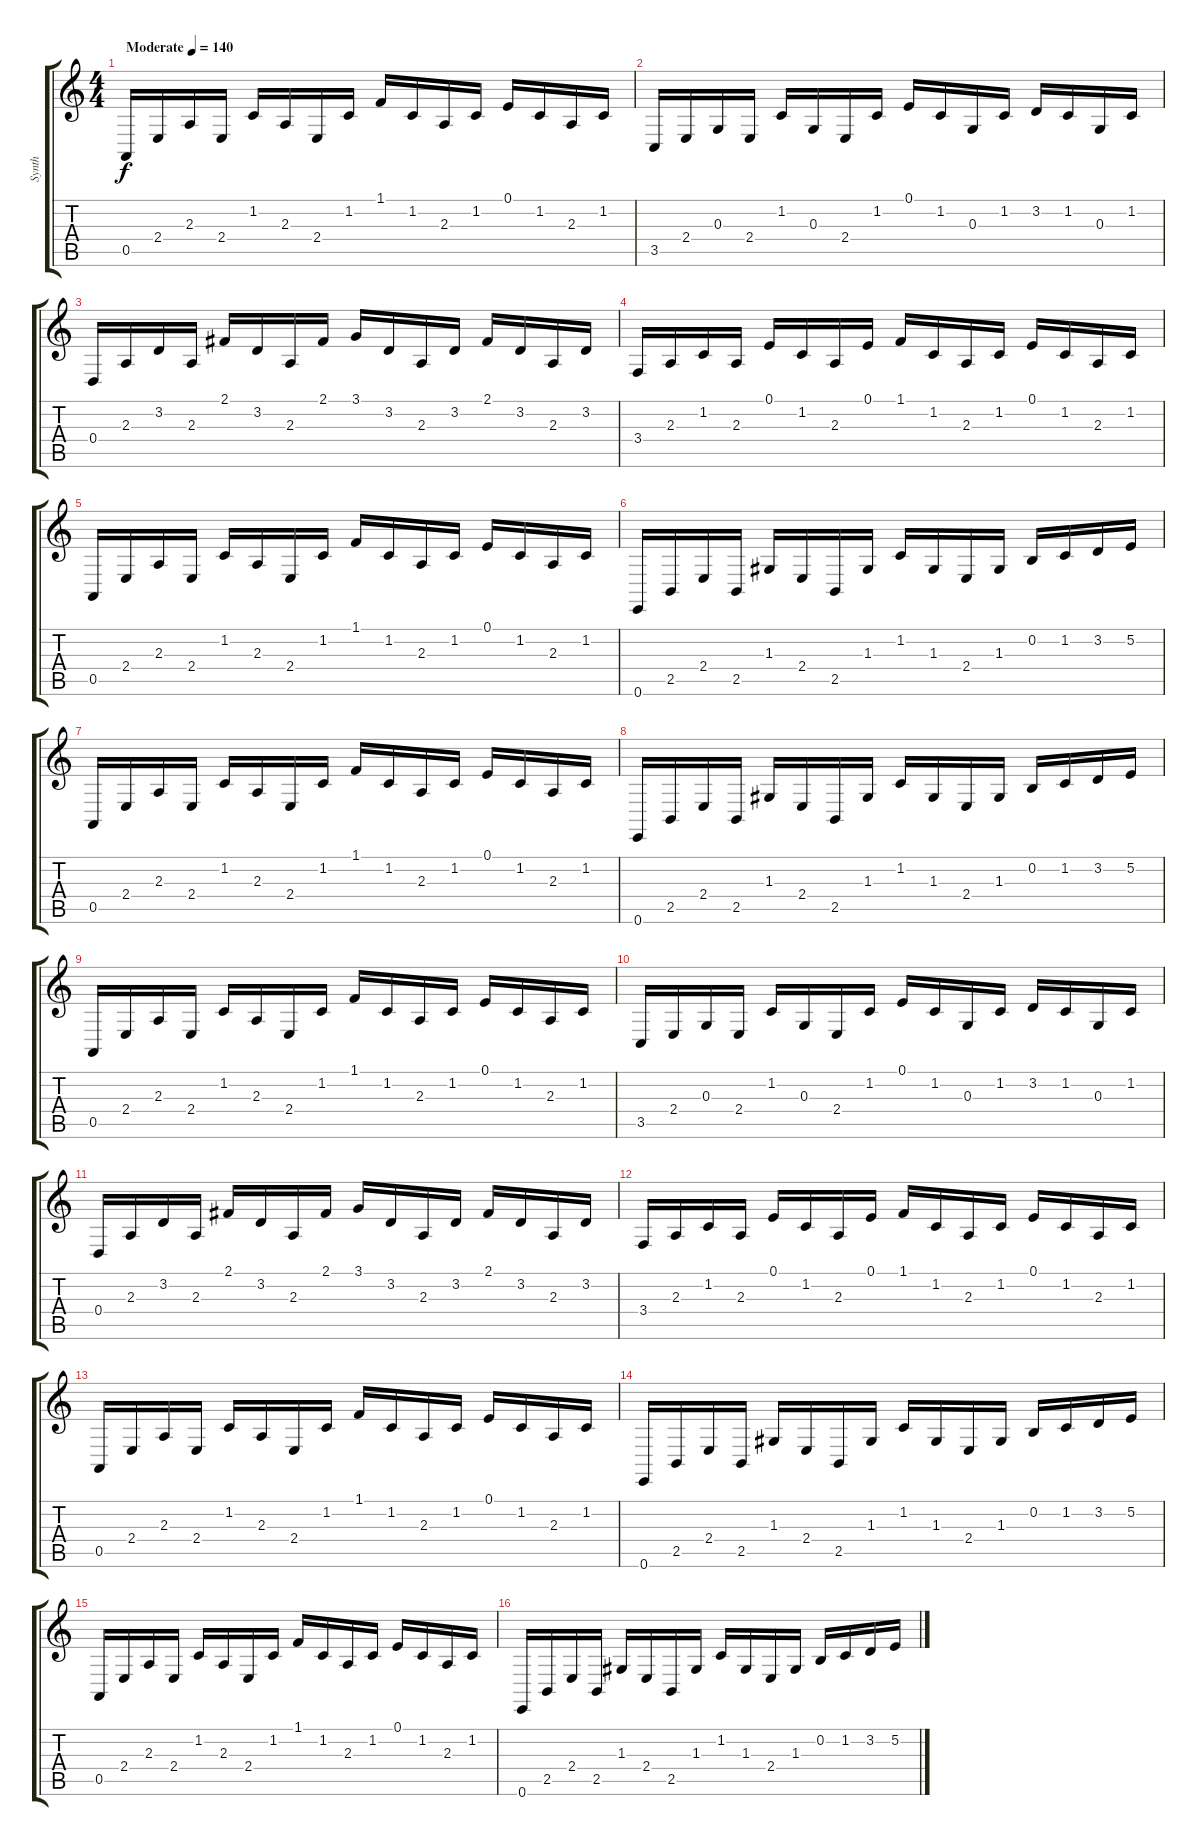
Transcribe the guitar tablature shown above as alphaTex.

\track ("Synth" "Synth") {instrument lead2sawtooth}
\staff {score tabs}
\tuning (E4 B3 G3 D3 A2 E2) {hide}
\ts (4 4)
\tempo (140 "Moderate")
\clef g2
\ks c
0.5.16{dy f instrument lead2sawtooth} 2.4.16 2.3.16 2.4.16 1.2.16 2.3.16 2.4.16 1.2.16 1.1.16 1.2.16 2.3.16 1.2.16 0.1.16 1.2.16 2.3.16 1.2.16 |
3.5.16 2.4.16 0.3.16 2.4.16 1.2.16 0.3.16 2.4.16 1.2.16 0.1.16 1.2.16 0.3.16 1.2.16 3.2.16 1.2.16 0.3.16 1.2.16 |
0.4.16 2.3.16 3.2.16 2.3.16 2.1.16 3.2.16 2.3.16 2.1.16 3.1.16 3.2.16 2.3.16 3.2.16 2.1.16 3.2.16 2.3.16 3.2.16 |
3.4.16 2.3.16 1.2.16 2.3.16 0.1.16 1.2.16 2.3.16 0.1.16 1.1.16 1.2.16 2.3.16 1.2.16 0.1.16 1.2.16 2.3.16 1.2.16 |
0.5.16 2.4.16 2.3.16 2.4.16 1.2.16 2.3.16 2.4.16 1.2.16 1.1.16 1.2.16 2.3.16 1.2.16 0.1.16 1.2.16 2.3.16 1.2.16 |
0.6.16 2.5.16 2.4.16 2.5.16 1.3.16 2.4.16 2.5.16 1.3.16 1.2.16 1.3.16 2.4.16 1.3.16 0.2.16 1.2.16 3.2.16 5.2.16 |
0.5.16 2.4.16 2.3.16 2.4.16 1.2.16 2.3.16 2.4.16 1.2.16 1.1.16 1.2.16 2.3.16 1.2.16 0.1.16 1.2.16 2.3.16 1.2.16 |
0.6.16 2.5.16 2.4.16 2.5.16 1.3.16 2.4.16 2.5.16 1.3.16 1.2.16 1.3.16 2.4.16 1.3.16 0.2.16 1.2.16 3.2.16 5.2.16 |
0.5.16 2.4.16 2.3.16 2.4.16 1.2.16 2.3.16 2.4.16 1.2.16 1.1.16 1.2.16 2.3.16 1.2.16 0.1.16 1.2.16 2.3.16 1.2.16 |
3.5.16 2.4.16 0.3.16 2.4.16 1.2.16 0.3.16 2.4.16 1.2.16 0.1.16 1.2.16 0.3.16 1.2.16 3.2.16 1.2.16 0.3.16 1.2.16 |
0.4.16 2.3.16 3.2.16 2.3.16 2.1.16 3.2.16 2.3.16 2.1.16 3.1.16 3.2.16 2.3.16 3.2.16 2.1.16 3.2.16 2.3.16 3.2.16 |
3.4.16 2.3.16 1.2.16 2.3.16 0.1.16 1.2.16 2.3.16 0.1.16 1.1.16 1.2.16 2.3.16 1.2.16 0.1.16 1.2.16 2.3.16 1.2.16 |
0.5.16 2.4.16 2.3.16 2.4.16 1.2.16 2.3.16 2.4.16 1.2.16 1.1.16 1.2.16 2.3.16 1.2.16 0.1.16 1.2.16 2.3.16 1.2.16 |
0.6.16 2.5.16 2.4.16 2.5.16 1.3.16 2.4.16 2.5.16 1.3.16 1.2.16 1.3.16 2.4.16 1.3.16 0.2.16 1.2.16 3.2.16 5.2.16 |
0.5.16 2.4.16 2.3.16 2.4.16 1.2.16 2.3.16 2.4.16 1.2.16 1.1.16 1.2.16 2.3.16 1.2.16 0.1.16 1.2.16 2.3.16 1.2.16 |
0.6.16 2.5.16 2.4.16 2.5.16 1.3.16 2.4.16 2.5.16 1.3.16 1.2.16 1.3.16 2.4.16 1.3.16 0.2.16 1.2.16 3.2.16 5.2.16
